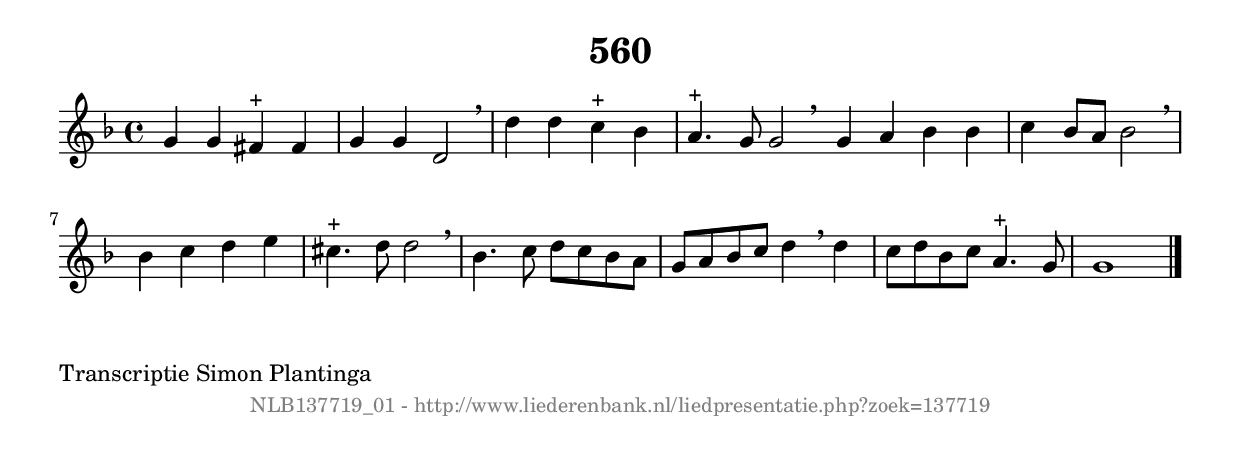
%
% produced by wce2krn 1.64 (7 June 2014)
%
\version"2.16"
#(append! paper-alist '(("long" . (cons (* 210 mm) (* 2000 mm)))))
#(set-default-paper-size "long")
sb = {\breathe}
mBreak = {\breathe }
bBreak = {\breathe }
x = {\once\override NoteHead #'style = #'cross }
gl=\glissando
itime={\override Staff.TimeSignature #'stencil = ##f }
ficta = {\once\set suggestAccidentals = ##t}
fine = {\once\override Score.RehearsalMark #'self-alignment-X = #1 \mark \markup {\italic{Fine}}}
dc = {\once\override Score.RehearsalMark #'self-alignment-X = #1 \mark \markup {\italic{D.C.}}}
dcf = {\once\override Score.RehearsalMark #'self-alignment-X = #1 \mark \markup {\italic{D.C. al Fine}}}
dcc = {\once\override Score.RehearsalMark #'self-alignment-X = #1 \mark \markup {\italic{D.C. al Coda}}}
ds = {\once\override Score.RehearsalMark #'self-alignment-X = #1 \mark \markup {\italic{D.S.}}}
dsf = {\once\override Score.RehearsalMark #'self-alignment-X = #1 \mark \markup {\italic{D.S. al Fine}}}
dsc = {\once\override Score.RehearsalMark #'self-alignment-X = #1 \mark \markup {\italic{D.S. al Coda}}}
pv = {\set Score.repeatCommands = #'((volta "1"))}
sv = {\set Score.repeatCommands = #'((volta "2"))}
tv = {\set Score.repeatCommands = #'((volta "3"))}
qv = {\set Score.repeatCommands = #'((volta "4"))}
xv = {\set Score.repeatCommands = #'((volta #f))}
\header{ tagline = ""
title = "560"
}
\score {{
\key g \dorian
\relative g'
{
\set melismaBusyProperties = #'()
\time 4/4
\tempo 4=120
\override Score.MetronomeMark #'transparent = ##t
\override Score.RehearsalMark #'break-visibility = #(vector #t #t #f)
g4 g4 fis4^"+" fis4 | g4 g4 d2 \sb | d'4 d4 c4^"+" bes4 | a4.^"+" g8 g2 \bar ":|:" \bBreak
g4 a4 bes4 bes4 | c4 bes8 a8 bes2 \sb | bes4 c4 d4 e4 | cis4.^"+" d8 d2 | \mBreak \bar "|"
bes4. c8 d8 c8 bes8 a8 | g8 a8 bes8 c8 d4 \sb d4 | c8 d8 bes8 c8 a4.^"+" g8 | g1 \bar "|."
 }}
 \midi { }
 \layout {
            indent = 0.0\cm
}
}
\markup { \wordwrap-string #" 
Transcriptie Simon Plantinga
"}
\markup { \vspace #0 } \markup { \with-color #grey \fill-line { \center-column { \smaller "NLB137719_01 - http://www.liederenbank.nl/liedpresentatie.php?zoek=137719" } } }
